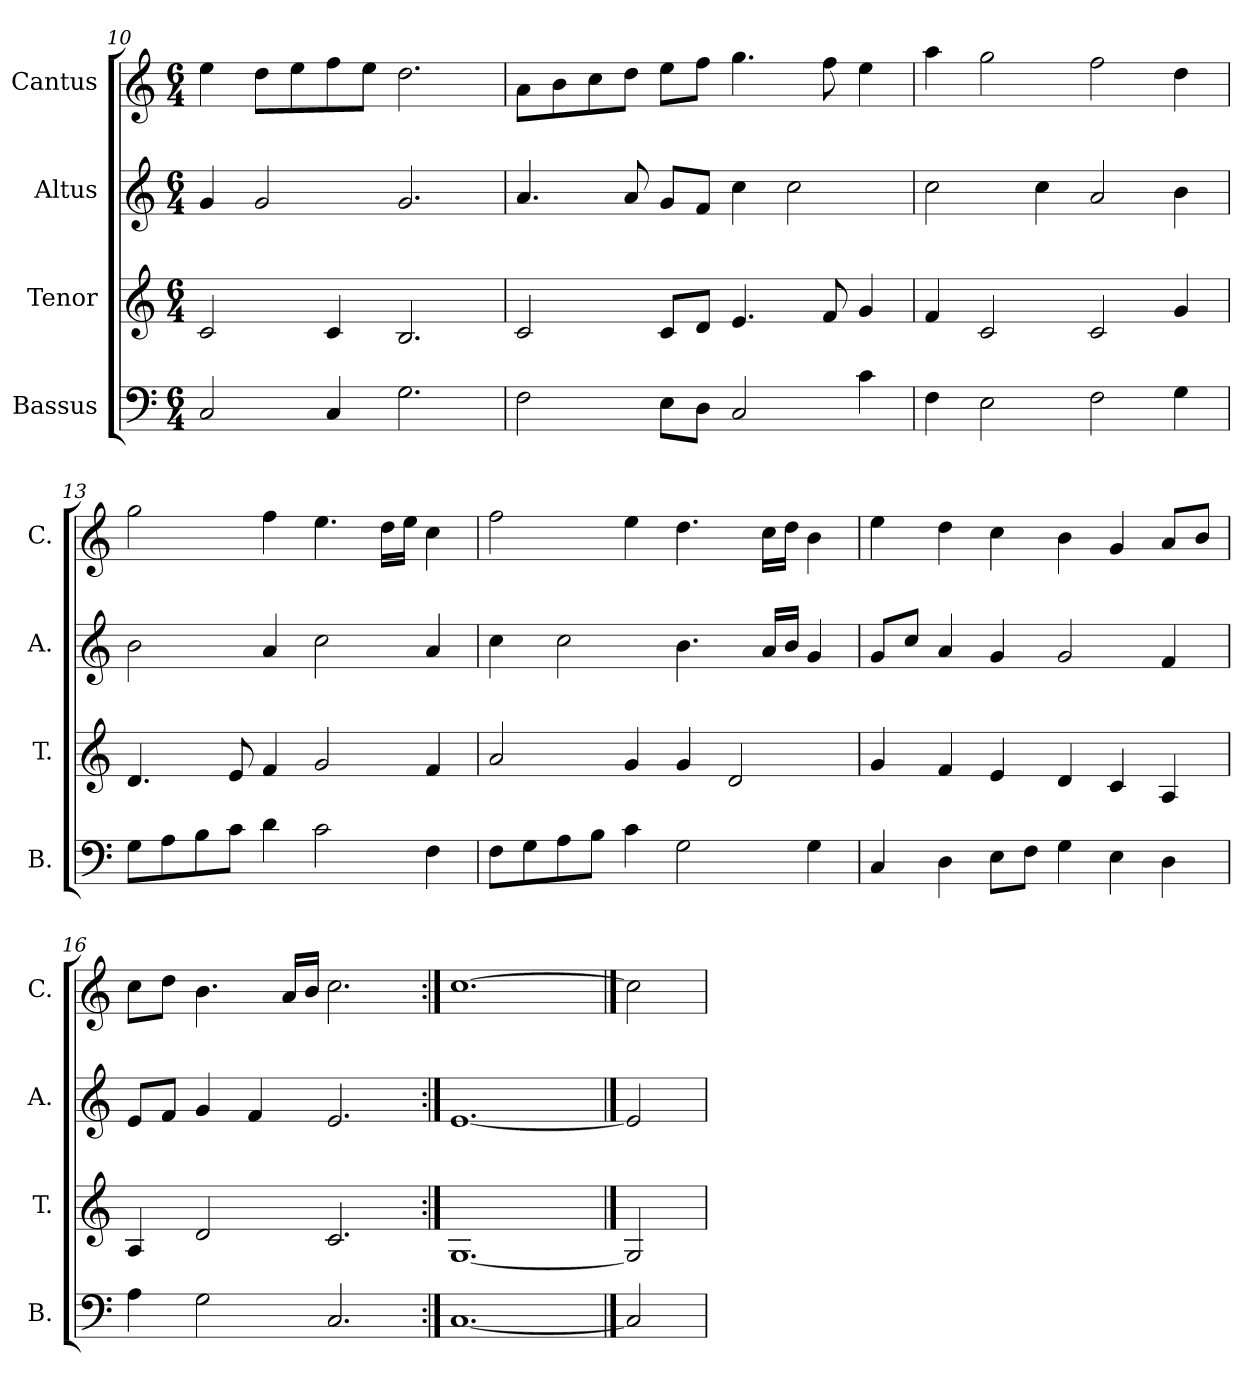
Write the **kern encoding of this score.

**kern	**kern	**kern	**kern
*part4	*part3	*part2	*part1
*staff4	*staff3	*staff2	*staff1
*I"Bassus	*I"Tenor	*I"Altus	*I"Cantus
*I'B.	*I'T.	*I'A.	*I'C.
*clefF4	*clefG2	*clefG2	*clefG2
*k[]	*k[]	*k[]	*k[]
*M6/4	*M6/4	*M6/4	*M6/4
=10	=10	=10	=10
2C/	2c/	4g/	4ee\
.	.	2g/	8dd\L
.	.	.	8ee\
4C/	4c/	.	8ff\
.	.	.	8ee\J
2.G\	2.B/	2.g/	2.dd\
=11	=11	=11	=11
2F\	2c/	4.a/	8a\L
.	.	.	8b\
.	.	.	8cc\
.	.	8a/	8dd\J
8E\L	8c/L	8g/L	8ee\L
8D\J	8d/J	8f/J	8ff\J
2C/	4.e/	4cc\	4.gg\
.	.	2cc\	.
.	8f/	.	8ff\
4c\	4g/	.	4ee\
=12	=12	=12	=12
4F\	4f/	2cc\	4aa\
2E\	2c/	.	2gg\
.	.	4cc\	.
2F\	2c/	2a/	2ff\
4G\	4g/	4b\	4dd\
!!LO:LB:g=z
=13	=13	=13	=13
8G\L	4.d/	2b\	2gg\
8A\	.	.	.
8B\	.	.	.
8c\J	8e/	.	.
4d\	4f/	4a/	4ff\
2c\	2g/	2cc\	4.ee\
.	.	.	16dd\LL
.	.	.	16ee\JJ
4F\	4f/	4a/	4cc\
=14	=14	=14	=14
8F\L	2a/	4cc\	2ff\
8G\	.	.	.
8A\	.	2cc\	.
8B\J	.	.	.
4c\	4g/	.	4ee\
2G\	4g/	4.b\	4.dd\
.	2d/	.	.
.	.	16a/LL	16cc\LL
.	.	16b/JJ	16dd\JJ
4G\	.	4g/	4b\
=15	=15	=15	=15
4C/	4g/	8g/L	4ee\
.	.	8cc/J	.
4D\	4f/	4a/	4dd\
8E\L	4e/	4g/	4cc\
8F\J	.	.	.
4G\	4d/	2g/	4b\
4E\	4c/	.	4g/
4D\	4A/	4f/	8a/L
.	.	.	8b/J
=16	=16	=16	=16
4A\	4A/	8e/L	8cc\L
.	.	8f/J	8dd\J
2G\	2d/	4g/	4.b\
.	.	4f/	.
.	.	.	16a/LL
.	.	.	16b/JJ
2.C/	2.c/	2.e/	2.cc\
=17:|!	=17:|!	=17:|!	=17:|!
[1.C	[1.G	[1.e	[1.cc
==18	==18	==18	==18
2C]	2G]	2e]	2cc]
=	=	=	=
*-	*-	*-	*-
